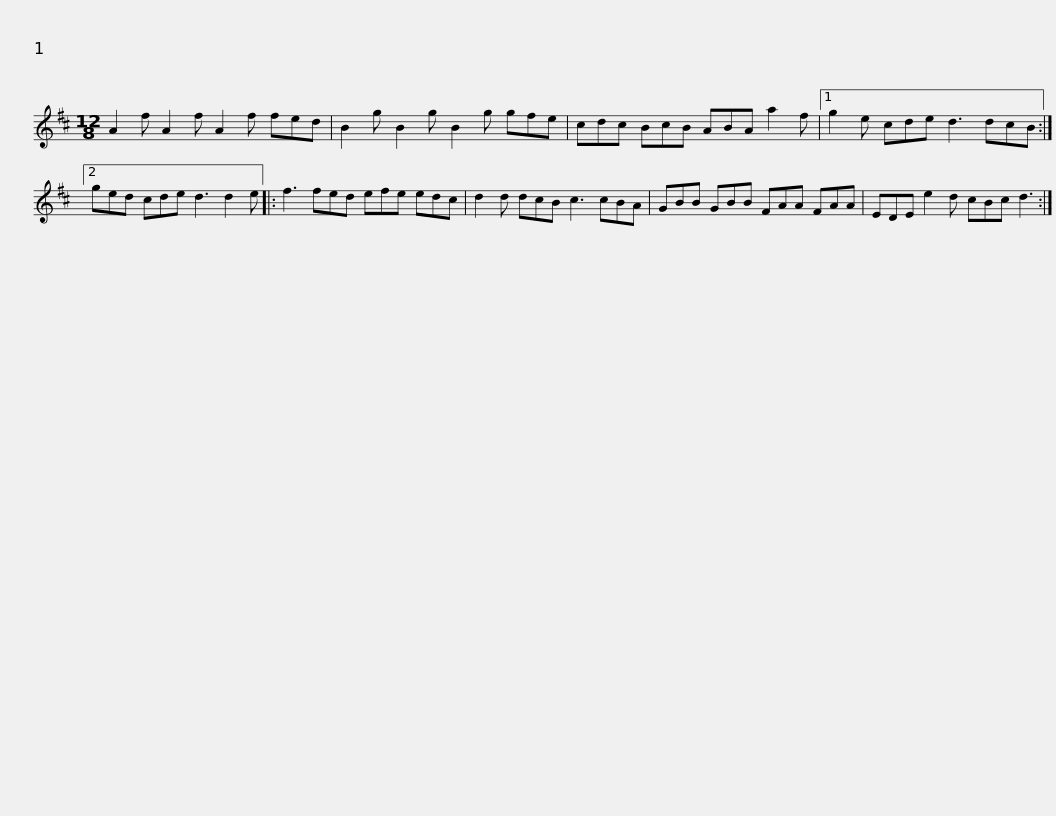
X:1
L:1/8
M:12/8
I:linebreak $
K:D
V:1 treble
V:1
 A2 f A2 f A2 f fed | B2 g B2 g B2 g gfe | cdc BcB ABA a2 f |1 g2 e cde d3 dcB :|2$ ged cde d3 d2 e |: %5
 f3 fed efe edc | d2 d dcB c3 cBA | GBB GBB FAA FAA |$ EDE e2 d cBc d3 :| %9
